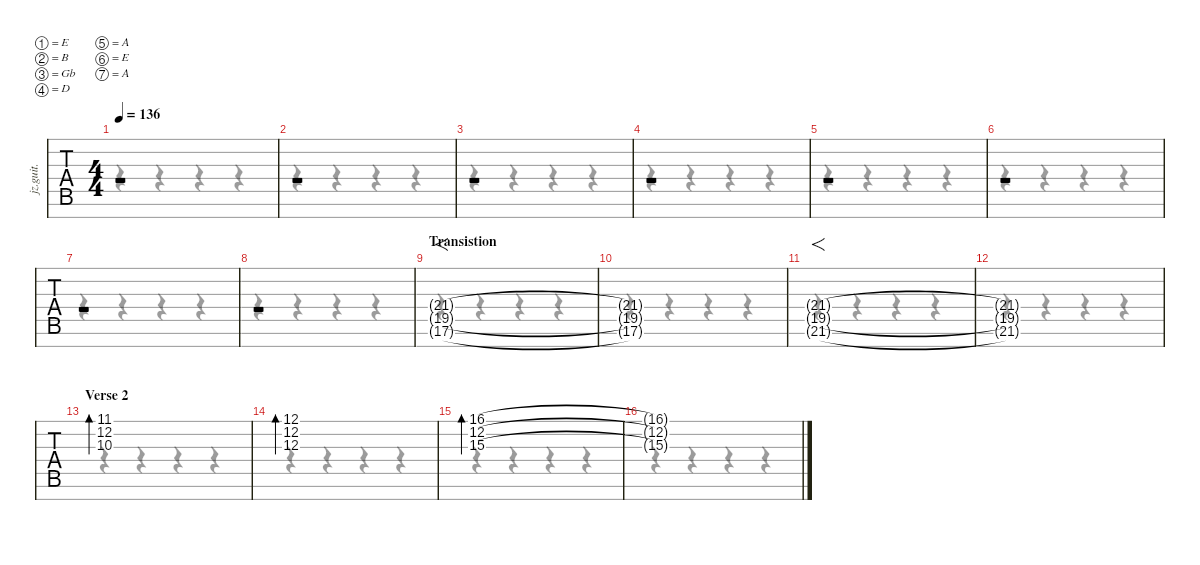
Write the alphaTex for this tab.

\defaultSystemsLayout 4
\hideDynamics
\bracketExtendMode nobrackets
\track ("Clean Guitar 2" "jz.guit.") {instrument electricguitarjazz}
\staff {tabs}
\tuning (E4 B3 Gb3 D3 A2 E2 A1)
\voice
\ts (4 4)
\tempo 136
\clef g2
\ks c
r.1{dy ff beam Up} |
r.1{beam Up} |
r.1{beam Up} |
r.1{beam Up} |
r.1{beam Up} |
r.1{beam Up} |
r.1{beam Up} |
r.1{beam Up} |
\section ("" "Transistion")
(21.4{g} 19.5{g} 17.6{g}).1{f dy f beam Up} |
(21.4{t} 19.5{t} 17.6{t}).1{dy mf beam Up} |
(21.4{g} 19.5{g} 21.6{g acc #}).1{f dy f beam Up} |
(21.4{t} 19.5{t} 21.6{t acc #}).1{dy mf beam Up} |
\section ("" "Verse 2")
(11.1{acc #} 12.2 10.3).1{bd 480 dy f beam Up} |
(12.1 12.2 12.3{acc #}).1{bd 480 beam Up} |
(16.1{acc #} 12.2 15.3).1{bd 480 beam Up} |
(16.1{t acc #} 12.2{t} 15.3{t}).1{beam Up}
\voice
\clef g2
\ottava regular
\simile none
\ks c
r.4{dy mf beam Down} r.4{beam Down} r.4{beam Down} r.4{beam Down} |
r.4{beam Down} r.4{beam Down} r.4{beam Down} r.4{beam Down} |
r.4{beam Down} r.4{beam Down} r.4{beam Down} r.4{beam Down} |
r.4{beam Down} r.4{beam Down} r.4{beam Down} r.4{beam Down} |
r.4{beam Down} r.4{beam Down} r.4{beam Down} r.4{beam Down} |
r.4{beam Down} r.4{beam Down} r.4{beam Down} r.4{beam Down} |
r.4{beam Down} r.4{beam Down} r.4{beam Down} r.4{beam Down} |
r.4{beam Down} r.4{beam Down} r.4{beam Down} r.4{beam Down} |
r.4{beam Down} r.4{beam Down} r.4{beam Down} r.4{beam Down} |
r.4{beam Down} r.4{beam Down} r.4{beam Down} r.4{beam Down} |
r.4{beam Down} r.4{beam Down} r.4{beam Down} r.4{beam Down} |
r.4{beam Down} r.4{beam Down} r.4{beam Down} r.4{beam Down} |
r.4{beam Down} r.4{beam Down} r.4{beam Down} r.4{beam Down} |
r.4{beam Down} r.4{beam Down} r.4{beam Down} r.4{beam Down} |
r.4{beam Down} r.4{beam Down} r.4{beam Down} r.4{beam Down} |
r.4{beam Down} r.4{beam Down} r.4{beam Down} r.4{beam Down}
